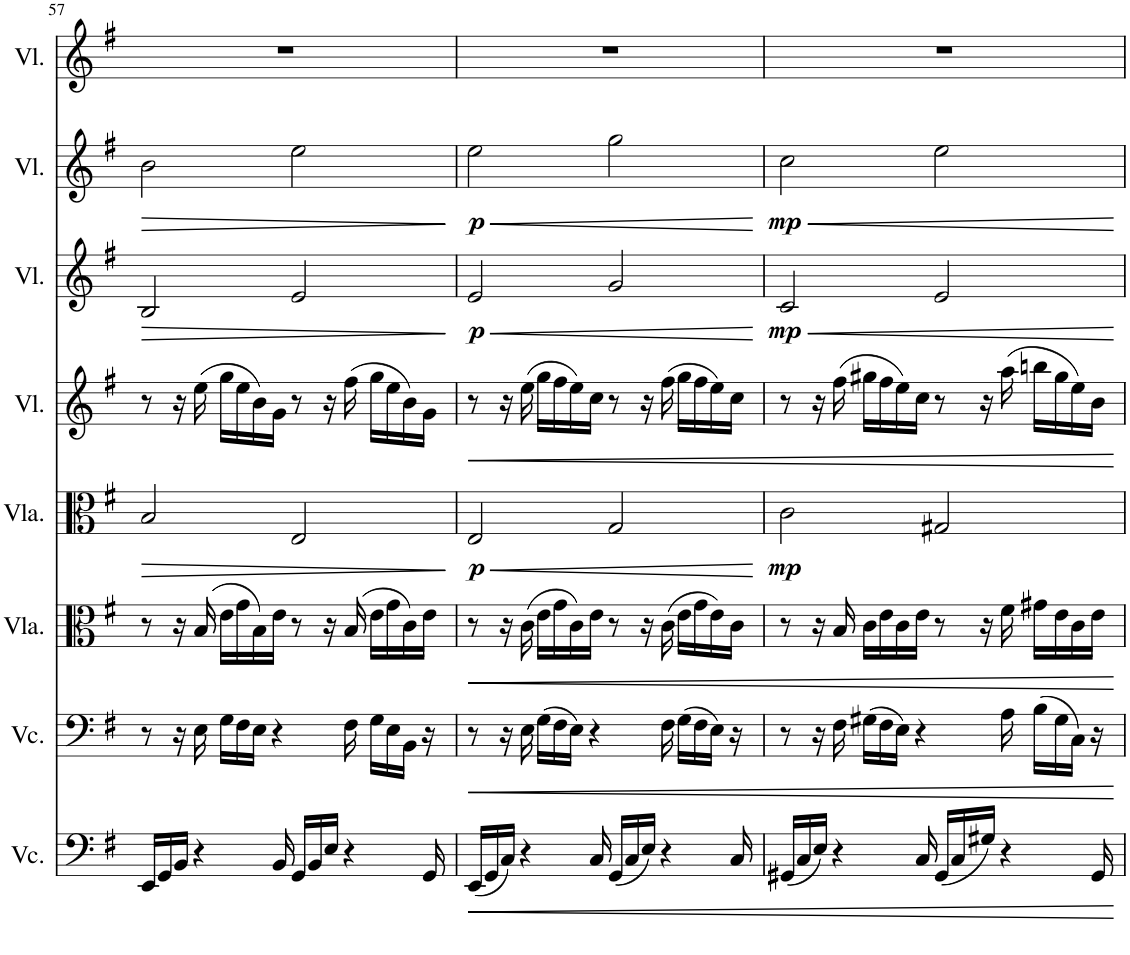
**kern	**dynam	**kern	**dynam	**kern	**dynam	**kern	**dynam	**kern	**dynam	**kern	**dynam	**kern	**dynam	**kern
*part8	*part8	*part7	*part7	*part6	*part6	*part5	*part5	*part4	*part4	*part3	*part3	*part2	*part2	*part1
*staff8	*staff8	*staff7	*staff7	*staff6	*staff6	*staff5	*staff5	*staff4	*staff4	*staff3	*staff3	*staff2	*staff2	*staff1
*I"Cello	*	*I"Cello	*	*I"Altviool	*	*I"Altviool	*	*I"Viool	*	*I"Viool	*	*I"Viool	*	*I"Viool
*	*	*	*	*	*	*	*	*I'Vl.	*	*I'Vl.	*	*I'Vl.	*	*I'Vl.
!!LO:PB:g=z
*clefF4	*	*clefF4	*	*clefC3	*	*clefC3	*	*clefG2	*	*clefG2	*	*clefG2	*	*clefG2
*k[f#]	*	*k[f#]	*	*k[f#]	*	*k[f#]	*	*k[f#]	*	*k[f#]	*	*k[f#]	*	*k[f#]
*M4/4	*	*M4/4	*	*M4/4	*	*M4/4	*	*M4/4	*	*M4/4	*	*M4/4	*	*M4/4
=57	=57	=57	=57	=57	=57	=57	=57	=57	=57	=57	=57	=57	=57	=57
!	!	!	!	!	!	!	!LO:HP:b	!	!	!	!LO:HP:b	!	!LO:HP:b	!
16EE/LL	.	8r	.	8r	.	2B/	>	8r	.	2B/	>	2b\	>	1r
16GG/	.	.	.	.	.	.	.	.	.	.	.	.	.	.
16BB/JJ	.	16r	.	16r	.	.	.	16r	.	.	.	.	.	.
4r	.	16E\	.	(16B/	.	.	.	(16ee\	.	.	.	.	.	.
.	.	16G\LL	.	16e\LL	.	.	.	16gg\LL	.	.	.	.	.	.
.	.	16F#\	.	16g\	.	.	.	16ee\	.	.	.	.	.	.
.	.	16E\JJ	.	16B\)	.	.	.	16b\)	.	.	.	.	.	.
16BB/	.	4r	.	16e\JJ	.	.	.	16g\JJ	.	.	.	.	.	.
16GG/LL	.	.	.	8r	.	2E/	.	8r	.	2e/	.	2ee\	.	.
16BB/	.	.	.	.	.	.	.	.	.	.	.	.	.	.
16E/JJ	.	.	.	16r	.	.	.	16r	.	.	.	.	.	.
4r	.	16F#\	.	(16B/	.	.	.	(16ff#\	.	.	.	.	.	.
.	.	16G\LL	.	16e\LL	.	.	.	16gg\LL	.	.	.	.	.	.
.	.	16E\	.	16g\	.	.	.	16ee\	.	.	.	.	.	.
.	.	16BB\JJ	.	16c\)	.	.	.	16b\)	.	.	.	.	.	.
16GG/	.	16r	.	16e\JJ	.	.	.	16g\JJ	.	.	.	.	.	.
.	.	.	.	.	.	.	]	.	.	.	]	.	]	.
=58	=58	=58	=58	=58	=58	=58	=58	=58	=58	=58	=58	=58	=58	=58
!	!LO:HP:b	!	!LO:HP:b	!	!LO:HP:b	!	!LO:HP:b	!	!LO:HP:b	!	!LO:HP:b	!	!LO:HP:b	!
!	!	!	!	!	!	!	!LO:DY:n=1:b	!	!	!	!LO:DY:n=1:b	!	!LO:DY:n=1:b	!
(16EE/LL	<	8r	<	8r	<	2E/	< p	8r	<	2e/	< p	2ee\	< p	1r
16GG/	.	.	.	.	.	.	.	.	.	.	.	.	.	.
16C/JJ)	.	16r	.	16r	.	.	.	16r	.	.	.	.	.	.
4r	.	16E\	.	(16c\	.	.	.	(16ee\	.	.	.	.	.	.
.	.	(16G\LL	.	16e\LL	.	.	.	16gg\LL	.	.	.	.	.	.
.	.	16F#\	.	16g\	.	.	.	16ff#\	.	.	.	.	.	.
.	.	16E\JJ)	.	16c\)	.	.	.	16ee\)	.	.	.	.	.	.
16C/	.	4r	.	16e\JJ	.	.	.	16cc\JJ	.	.	.	.	.	.
(16GG/LL	.	.	.	8r	.	2G/	.	8r	.	2g/	.	2gg\	.	.
16C/	.	.	.	.	.	.	.	.	.	.	.	.	.	.
16E/JJ)	.	.	.	16r	.	.	.	16r	.	.	.	.	.	.
4r	.	16F#\	.	(16c\	.	.	.	(16ff#\	.	.	.	.	.	.
.	.	(16G\LL	.	16e\LL	.	.	.	16gg\LL	.	.	.	.	.	.
.	.	16F#\	.	16g\	.	.	.	16ff#\	.	.	.	.	.	.
.	.	16E\JJ)	.	16e\)	.	.	.	16ee\)	.	.	.	.	.	.
16C/	.	16r	.	16c\JJ	.	.	.	16cc\JJ	.	.	.	.	.	.
.	.	.	.	.	.	.	[	.	.	.	[	.	[	.
=59	=59	=59	=59	=59	=59	=59	=59	=59	=59	=59	=59	=59	=59	=59
!	!	!	!	!	!	!	!LO:DY:b	!	!	!	!LO:HP:b	!	!LO:HP:b	!
!	!	!	!	!	!	!	!	!	!	!	!LO:DY:n=1:b	!	!LO:DY:n=1:b	!
(16GG#X/LL	.	8r	.	8r	.	2c\	mp	8r	.	2c/	< mp	2cc\	< mp	1r
16C/	.	.	.	.	.	.	.	.	.	.	.	.	.	.
16E/JJ)	.	16r	.	16r	.	.	.	16r	.	.	.	.	.	.
4r	.	16F#\	.	16B/	.	.	.	(16ff#\	.	.	.	.	.	.
.	.	(16G#X\LL	.	16c\LL	.	.	.	16gg#X\LL	.	.	.	.	.	.
.	.	16F#\	.	16e\	.	.	.	16ff#\	.	.	.	.	.	.
.	.	16E\JJ)	.	16c\	.	.	.	16ee\)	.	.	.	.	.	.
16C/	.	4r	.	16e\JJ	.	.	.	16cc\JJ	.	.	.	.	.	.
(16GG#/LL	.	.	.	8r	.	2G#X/	.	8r	.	2e/	.	2ee\	.	.
16C/	.	.	.	.	.	.	.	.	.	.	.	.	.	.
16G#X/JJ)	.	.	.	16r	.	.	.	16r	.	.	.	.	.	.
4r	.	16A\	.	16f#\	.	.	.	(16aa\	.	.	.	.	.	.
.	.	(16B\LL	.	16g#X\LL	.	.	.	16bbn\LL	.	.	.	.	.	.
.	.	16G#\	.	16e\	.	.	.	16gg#\	.	.	.	.	.	.
.	.	16C\JJ)	.	16c\	.	.	.	16ee\)	.	.	.	.	.	.
16GG#/	.	16r	.	16e\JJ	.	.	.	16b\JJ	.	.	.	.	.	.
.	[	.	[	.	[	.	.	.	[	.	[	.	[	.
=	=	=	=	=	=	=	=	=	=	=	=	=	=	=
*-	*-	*-	*-	*-	*-	*-	*-	*-	*-	*-	*-	*-	*-	*-
